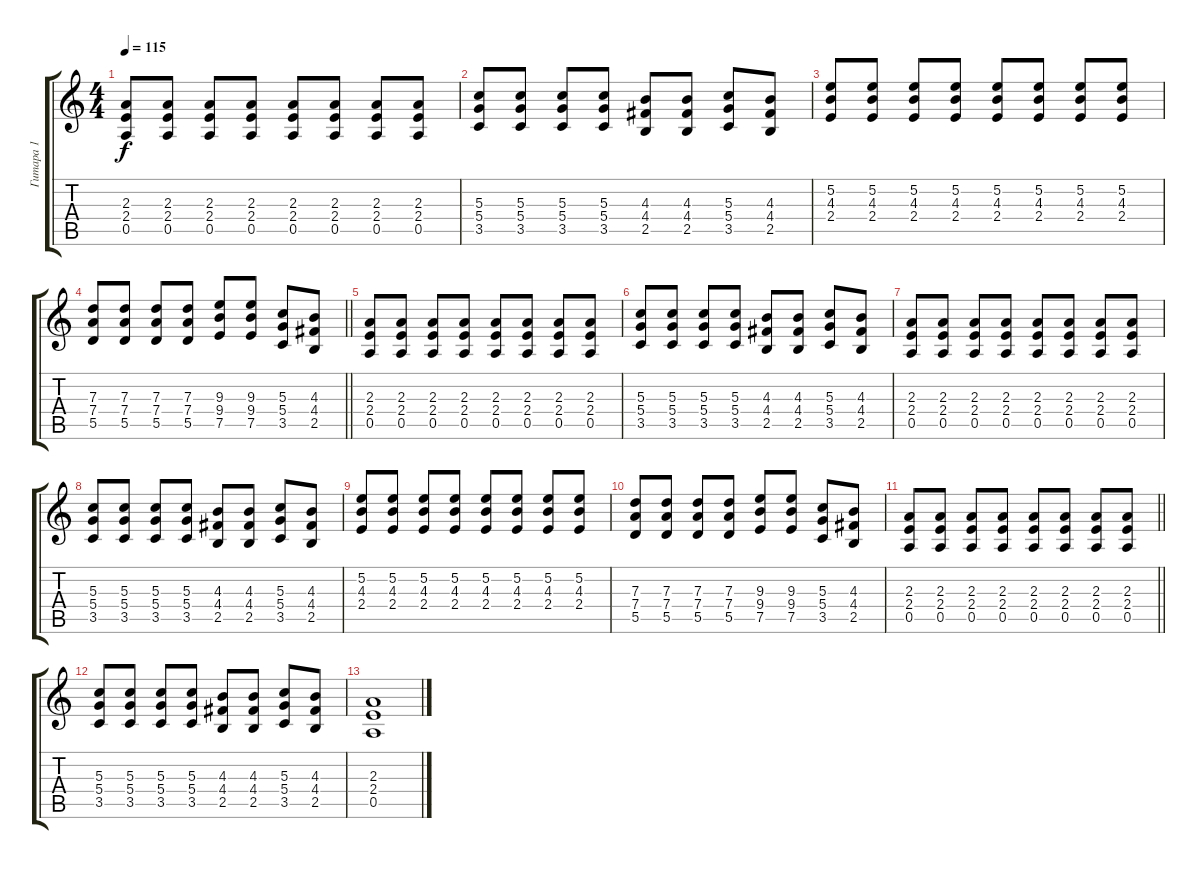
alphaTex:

\track ("Гитара 1" "Гитара 1") {instrument overdrivenguitar}
\staff {score tabs}
\tuning (E4 B3 G3 D3 A2 E2) {hide}
\ts (4 4)
\tempo 115
\clef g2
\ks c
(2.3 2.4 0.5).8{dy f} (2.3 2.4 0.5).8 (2.3 2.4 0.5).8 (2.3 2.4 0.5).8 (2.3 2.4 0.5).8 (2.3 2.4 0.5).8 (2.3 2.4 0.5).8 (2.3 2.4 0.5).8 |
(5.3 5.4 3.5).8 (5.3 5.4 3.5).8 (5.3 5.4 3.5).8 (5.3 5.4 3.5).8 (4.3 4.4 2.5).8 (4.3 4.4 2.5).8 (5.3 5.4 3.5).8 (4.3 4.4 2.5).8 |
(5.2 4.3 2.4).8 (5.2 4.3 2.4).8 (5.2 4.3 2.4).8 (5.2 4.3 2.4).8 (5.2 4.3 2.4).8 (5.2 4.3 2.4).8 (5.2 4.3 2.4).8 (5.2 4.3 2.4).8 |
\barLineRight lightlight
(7.3 7.4 5.5).8 (7.3 7.4 5.5).8 (7.3 7.4 5.5).8 (7.3 7.4 5.5).8 (9.3 9.4 7.5).8 (9.3 9.4 7.5).8 (5.3 5.4 3.5).8 (4.3 4.4 2.5).8 |
(2.3 2.4 0.5).8 (2.3 2.4 0.5).8 (2.3 2.4 0.5).8 (2.3 2.4 0.5).8 (2.3 2.4 0.5).8 (2.3 2.4 0.5).8 (2.3 2.4 0.5).8 (2.3 2.4 0.5).8 |
(5.3 5.4 3.5).8 (5.3 5.4 3.5).8 (5.3 5.4 3.5).8 (5.3 5.4 3.5).8 (4.3 4.4 2.5).8 (4.3 4.4 2.5).8 (5.3 5.4 3.5).8 (4.3 4.4 2.5).8 |
(2.3 2.4 0.5).8 (2.3 2.4 0.5).8 (2.3 2.4 0.5).8 (2.3 2.4 0.5).8 (2.3 2.4 0.5).8 (2.3 2.4 0.5).8 (2.3 2.4 0.5).8 (2.3 2.4 0.5).8 |
(5.3 5.4 3.5).8 (5.3 5.4 3.5).8 (5.3 5.4 3.5).8 (5.3 5.4 3.5).8 (4.3 4.4 2.5).8 (4.3 4.4 2.5).8 (5.3 5.4 3.5).8 (4.3 4.4 2.5).8 |
(5.2 4.3 2.4).8 (5.2 4.3 2.4).8 (5.2 4.3 2.4).8 (5.2 4.3 2.4).8 (5.2 4.3 2.4).8 (5.2 4.3 2.4).8 (5.2 4.3 2.4).8 (5.2 4.3 2.4).8 |
(7.3 7.4 5.5).8 (7.3 7.4 5.5).8 (7.3 7.4 5.5).8 (7.3 7.4 5.5).8 (9.3 9.4 7.5).8 (9.3 9.4 7.5).8 (5.3 5.4 3.5).8 (4.3 4.4 2.5).8 |
\barLineRight lightlight
(2.3 2.4 0.5).8 (2.3 2.4 0.5).8 (2.3 2.4 0.5).8 (2.3 2.4 0.5).8 (2.3 2.4 0.5).8 (2.3 2.4 0.5).8 (2.3 2.4 0.5).8 (2.3 2.4 0.5).8 |
(5.3 5.4 3.5).8 (5.3 5.4 3.5).8 (5.3 5.4 3.5).8 (5.3 5.4 3.5).8 (4.3 4.4 2.5).8 (4.3 4.4 2.5).8 (5.3 5.4 3.5).8 (4.3 4.4 2.5).8 |
(2.3 2.4 0.5).1
